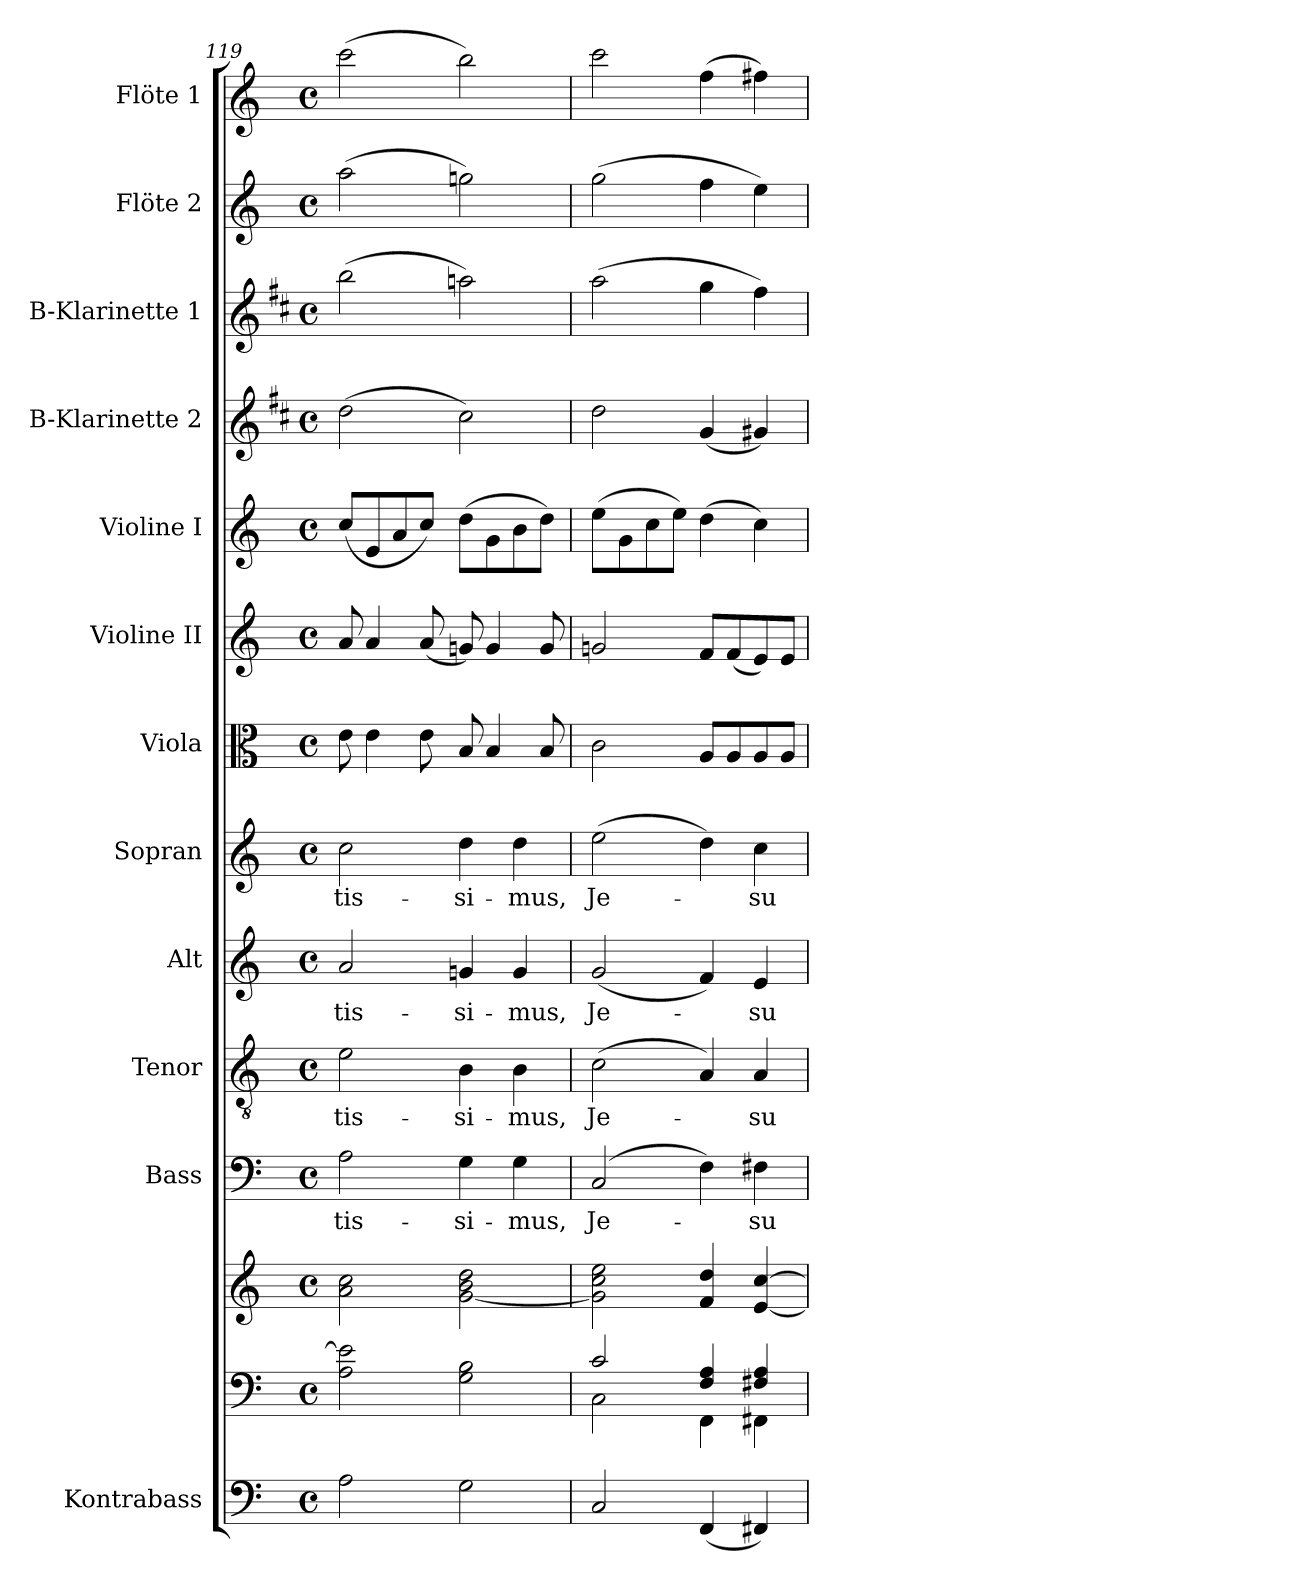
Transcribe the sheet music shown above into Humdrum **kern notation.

**kern	**kern	**kern	**kern	**text	**kern	**text	**kern	**text	**kern	**text	**kern	**kern	**kern	**kern	**kern	**kern	**kern
*part13	*part12	*part12	*part11	*part11	*part10	*part10	*part9	*part9	*part8	*part8	*part7	*part6	*part5	*part4	*part3	*part2	*part1
*staff14	*staff13	*staff12	*staff11	*staff11	*staff10	*staff10	*staff9	*staff9	*staff8	*staff8	*staff7	*staff6	*staff5	*staff4	*staff3	*staff2	*staff1
*I"Kontrabass	*	*	*I"Bass	*	*I"Tenor	*	*I"Alt	*	*I"Sopran	*	*I"Viola	*I"Violine II	*I"Violine I	*I"B-Klarinette 2	*I"B-Klarinette 1	*I"Flöte 2	*I"Flöte 1
*I'Kb.	*	*	*I'B.	*	*I'T.	*	*I'A.	*	*I'S.	*	*I'Vla.	*I'Vl. II	*I'Vl. I	*I'B Kl. 2	*I'B Kl. 1	*I'Fl. 2	*I'Fl. 1
*clefF4	*clefF4	*clefG2	*clefF4	*	*clefGv2	*	*clefG2	*	*clefG2	*	*clefC3	*clefG2	*clefG2	*clefG2	*clefG2	*clefG2	*clefG2
*ITrd7c12	*	*	*	*	*	*	*	*	*	*	*	*	*	*ITrd1c2	*ITrd1c2	*	*
*k[]	*k[]	*k[]	*k[]	*	*k[]	*	*k[]	*	*k[]	*	*k[]	*k[]	*k[]	*k[]	*k[]	*k[]	*k[]
*C:	*C:	*C:	*C:	*	*C:	*	*C:	*	*C:	*	*C:	*C:	*C:	*C:	*C:	*C:	*C:
*M4/4	*M4/4	*M4/4	*M4/4	*	*M4/4	*	*M4/4	*	*M4/4	*	*M4/4	*M4/4	*M4/4	*M4/4	*M4/4	*M4/4	*M4/4
*met(c)	*met(c)	*met(c)	*met(c)	*	*met(c)	*	*met(c)	*	*met(c)	*	*met(c)	*met(c)	*met(c)	*met(c)	*met(c)	*met(c)	*met(c)
=119	=119	=119	=119	=119	=119	=119	=119	=119	=119	=119	=119	=119	=119	=119	=119	=119	=119
!	!	!	!	!LO:LY:b	!	!LO:LY:b	!	!LO:LY:b	!	!LO:LY:b	!	!	!	!	!	!	!
2AA\	2A\ 2e\]	2a\ 2cc\	2A\	-tis-	2e\	-tis-	2a/	-tis-	2cc\	-tis-	8e\	8a/	(<8cc/L	(>2cc\	(>2aa\	(>2aa\	(>2ccc\
.	.	.	.	.	.	.	.	.	.	.	4e\	4a/	8e/	.	.	.	.
.	.	.	.	.	.	.	.	.	.	.	.	.	8a/	.	.	.	.
.	.	.	.	.	.	.	.	.	.	.	8e\	(<8a/	8cc/J)	.	.	.	.
!	!	!	!	!LO:LY:b	!	!LO:LY:b	!	!LO:LY:b	!	!LO:LY:b	!	!	!	!	!	!	!
2GG\	2G\ 2B\	[<2g\ 2b\ 2dd\	4G\	-si-	4B\	-si-	4gn/	-si-	4dd\	-si-	8B/	8gn/)	(>8dd\L	2b\)	2ggn\)	2ggn\)	2bb\)
.	.	.	.	.	.	.	.	.	.	.	4B/	4g/	8g\	.	.	.	.
!	!	!	!	!LO:LY:b	!	!LO:LY:b	!	!LO:LY:b	!	!LO:LY:b	!	!	!	!	!	!	!
.	.	.	4G\	-mus,	4B\	-mus,	4g/	-mus,	4dd\	-mus,	.	.	8b\	.	.	.	.
.	.	.	.	.	.	.	.	.	.	.	8B/	8g/	8dd\J)	.	.	.	.
=120	=120	=120	=120	=120	=120	=120	=120	=120	=120	=120	=120	=120	=120	=120	=120	=120	=120
*	*^	*	*	*	*	*	*	*	*	*	*	*	*	*	*	*	*
!	!	!	!	!	!LO:LY:b	!	!LO:LY:b	!	!LO:LY:b	!	!LO:LY:b	!	!	!	!	!	!	!
2CC/	2c/	2C\	2g\] 2cc\ 2ee\	(2C/	Je-	(>2c\	Je-	(<2g/	Je-	(>2ee\	Je-	2c\	2gn/	(>8ee\L	2cc\	(>2gg\	(>2gg\	2ccc\
.	.	.	.	.	.	.	.	.	.	.	.	.	.	8g\	.	.	.	.
.	.	.	.	.	.	.	.	.	.	.	.	.	.	8cc\	.	.	.	.
.	.	.	.	.	.	.	.	.	.	.	.	.	.	8ee\J)	.	.	.	.
(<4FFF/	4F/ 4A/	4FF\	4f/ 4dd/	4F\)	.	4A/)	.	4f/)	.	4dd\)	.	8A/L	8f/L	(>4dd\	(<4f/	4ff\	4ff\	(>4ff\
.	.	.	.	.	.	.	.	.	.	.	.	8A/	(<8f/	.	.	.	.	.
!	!	!	!	!	!LO:LY:b	!	!LO:LY:b	!	!LO:LY:b	!	!LO:LY:b	!	!	!	!	!	!	!
4FFF#X/)	4F#X/ 4A/	4FF#X\	[4e/ [4cc/	4F#X\	-su	4A/	-su	4e/	-su	4cc\	-su	8A/	8e/)	4cc\)	4f#X/)	4ee\)	4ee\)	4ff#X\)
.	.	.	.	.	.	.	.	.	.	.	.	8A/J	8e/J	.	.	.	.	.
*	*v	*v	*	*	*	*	*	*	*	*	*	*	*	*	*	*	*	*
=	=	=	=	=	=	=	=	=	=	=	=	=	=	=	=	=	=
*-	*-	*-	*-	*-	*-	*-	*-	*-	*-	*-	*-	*-	*-	*-	*-	*-	*-
